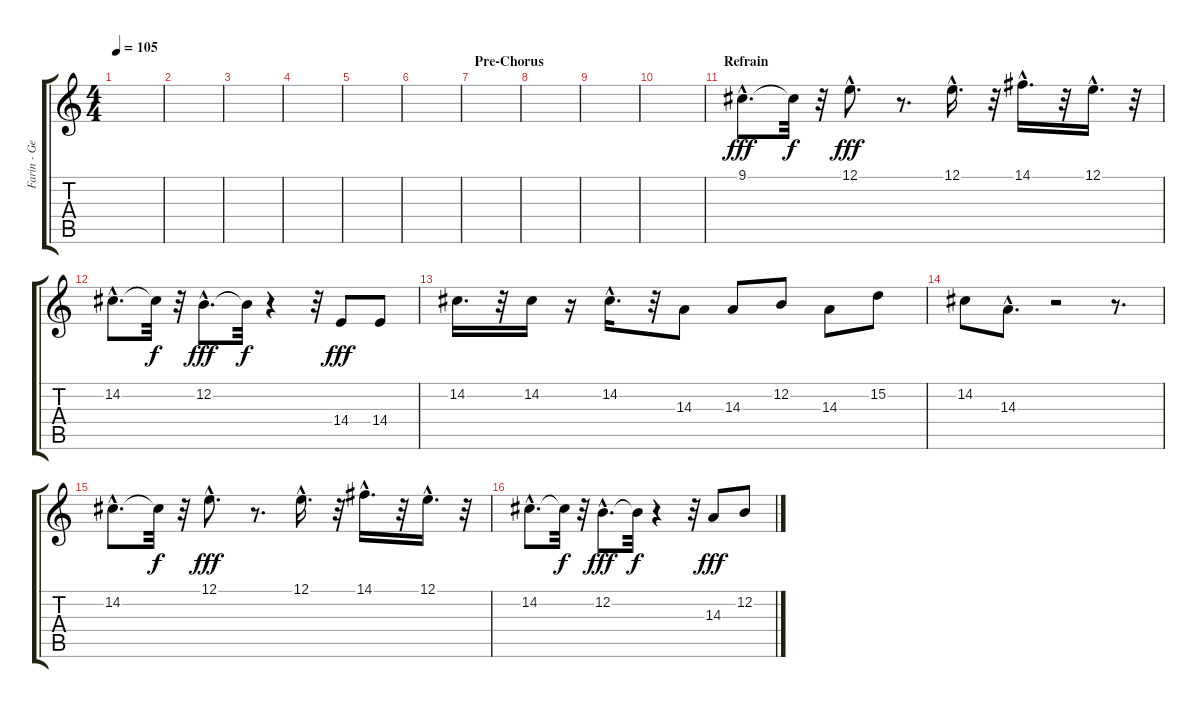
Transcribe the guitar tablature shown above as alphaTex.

\track ("Farin - Gesang" "Farin - Ge") {instrument lead8bassandlead}
\staff {score tabs}
\tuning (E4 B3 G3 D3 A2 E2) {hide}
\ts (4 4)
\tempo 105
\clef g2
\ks c
|
|
|
|
|
|
\section ("" "Pre-Chorus")
|
|
|
|
\section ("" "Refrain")
9.1{hac}.8{d dy fff volume 16} 9.1{t}.32{dy f} r.32 12.1{hac}.8{d dy fff} r.8{d} 12.1{hac}.16{d} r.32 14.1{hac}.16{d} r.32 12.1{hac}.16{d} r.32 |
14.2{hac}.8{d} 14.2{t}.32{dy f} r.32 12.2{hac}.8{d dy fff} 12.2{t}.32{dy f} r.4 r.32 14.4.8{dy fff} 14.4.8 |
14.2.16{d} r.32 14.2.16 r.16 14.2{hac}.16{d} r.32 14.3.8 14.3.8 12.2.8 14.3.8 15.2.8 |
14.2.8 14.3{hac}.8{d} r.2 r.8{d} |
14.2{hac}.8{d} 14.2{t}.32{dy f} r.32 12.1{hac}.8{d dy fff} r.8{d} 12.1{hac}.16{d} r.32 14.1{hac}.16{d} r.32 12.1{hac}.16{d} r.32 |
14.2{hac}.8{d} 14.2{t}.32{dy f} r.32 12.2{hac}.8{d dy fff} 12.2{t}.32{dy f} r.4 r.32 14.3.8{dy fff} 12.2.8
